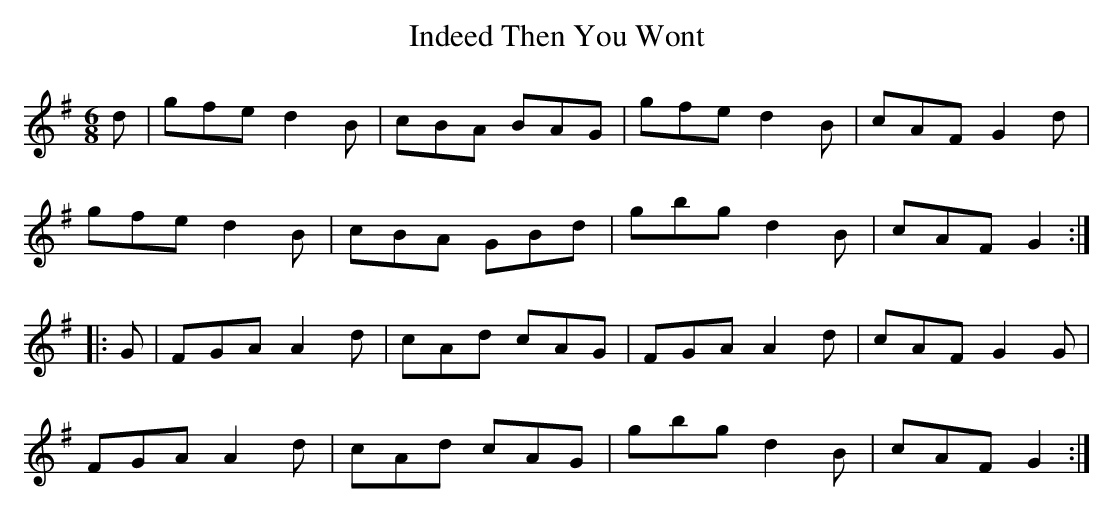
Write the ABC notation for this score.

X:1
T: Indeed Then You Wont
M: 6/8
L: 1/8
K: G
   d | gfe d2 B | cBA BAG | gfe d2 B | cAF G2 d |
       gfe d2 B | cBA GBd | gbg d2 B | cAF G2  :|
|: G | FGA A2 d | cAd cAG | FGA A2 d | cAF G2 G |
       FGA A2 d | cAd cAG | gbg d2 B | cAF G2  :|
